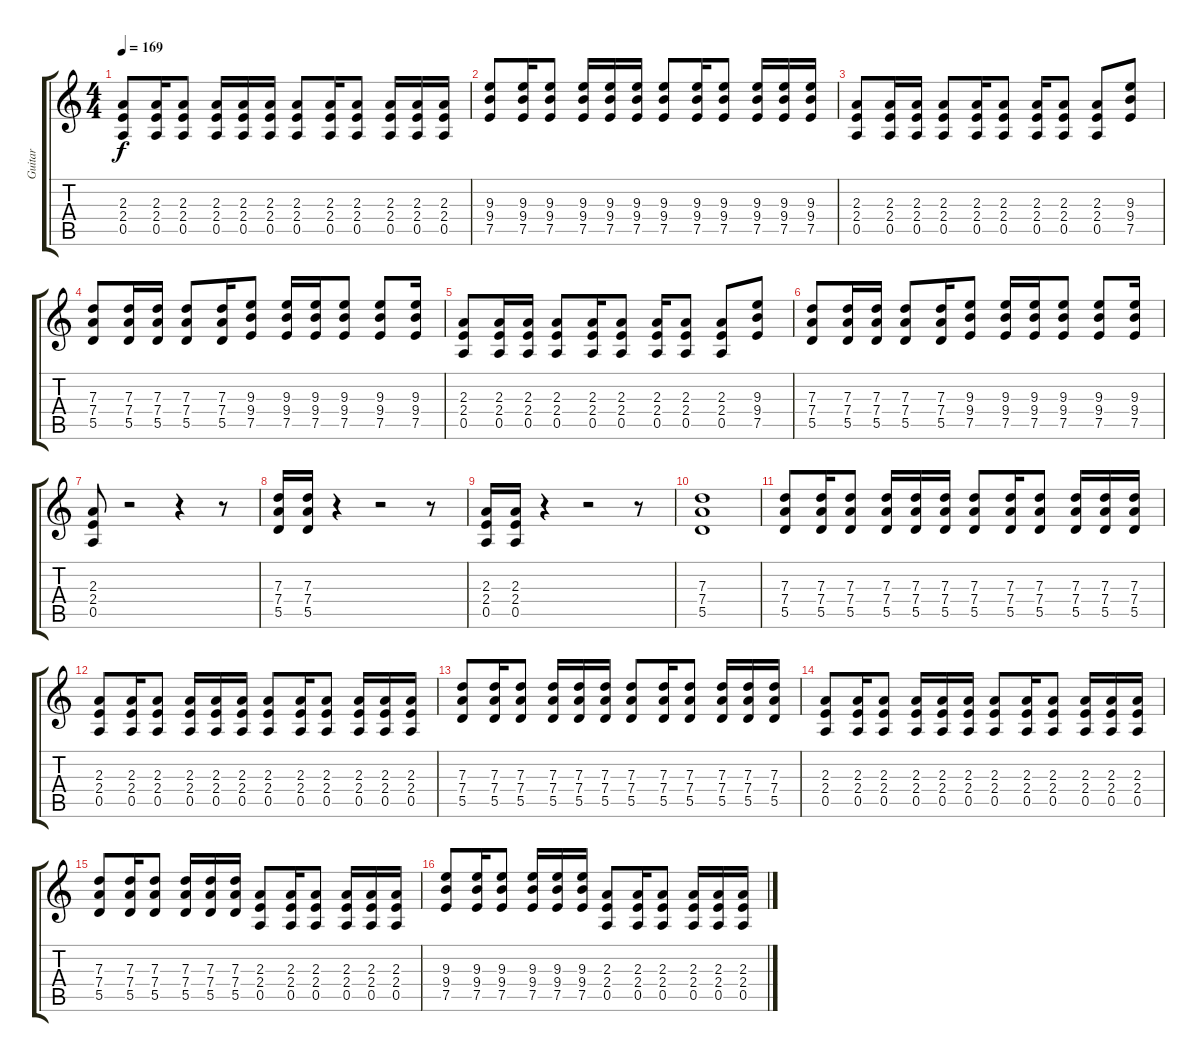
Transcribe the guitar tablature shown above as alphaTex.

\track ("Guitar" "Guitar") {instrument distortionguitar}
\staff {score tabs}
\tuning (E4 B3 G3 D3 A2 E2) {hide}
\ts (4 4)
\tempo 169
\clef g2
\ks c
(2.3 2.4 0.5).8{dy f} (2.3 2.4 0.5).16 (2.3 2.4 0.5).8 (2.3 2.4 0.5).16 (2.3 2.4 0.5).16 (2.3 2.4 0.5).16 (2.3 2.4 0.5).8 (2.3 2.4 0.5).16 (2.3 2.4 0.5).8 (2.3 2.4 0.5).16 (2.3 2.4 0.5).16 (2.3 2.4 0.5).16 |
(9.3 9.4 7.5).8 (9.3 9.4 7.5).16 (9.3 9.4 7.5).8 (9.3 9.4 7.5).16 (9.3 9.4 7.5).16 (9.3 9.4 7.5).16 (9.3 9.4 7.5).8 (9.3 9.4 7.5).16 (9.3 9.4 7.5).8 (9.3 9.4 7.5).16 (9.3 9.4 7.5).16 (9.3 9.4 7.5).16 |
(2.3 2.4 0.5).8 (2.3 2.4 0.5).16 (2.3 2.4 0.5).16 (2.3 2.4 0.5).8 (2.3 2.4 0.5).16 (2.3 2.4 0.5).8 (2.3 2.4 0.5).16 (2.3 2.4 0.5).8 (2.3 2.4 0.5).8 (9.3 9.4 7.5).8 |
(7.3 7.4 5.5).8 (7.3 7.4 5.5).16 (7.3 7.4 5.5).16 (7.3 7.4 5.5).8 (7.3 7.4 5.5).16 (9.3 9.4 7.5).8 (9.3 9.4 7.5).16 (9.3 9.4 7.5).16 (9.3 9.4 7.5).8 (9.3 9.4 7.5).8 (9.3 9.4 7.5).16 |
(2.3 2.4 0.5).8 (2.3 2.4 0.5).16 (2.3 2.4 0.5).16 (2.3 2.4 0.5).8 (2.3 2.4 0.5).16 (2.3 2.4 0.5).8 (2.3 2.4 0.5).16 (2.3 2.4 0.5).8 (2.3 2.4 0.5).8 (9.3 9.4 7.5).8 |
(7.3 7.4 5.5).8 (7.3 7.4 5.5).16 (7.3 7.4 5.5).16 (7.3 7.4 5.5).8 (7.3 7.4 5.5).16 (9.3 9.4 7.5).8 (9.3 9.4 7.5).16 (9.3 9.4 7.5).16 (9.3 9.4 7.5).8 (9.3 9.4 7.5).8 (9.3 9.4 7.5).16 |
(2.3 2.4 0.5).8 r.2 r.4 r.8 |
(7.3 7.4 5.5).16 (7.3 7.4 5.5).16 r.4 r.2 r.8 |
(2.3 2.4 0.5).16 (2.3 2.4 0.5).16 r.4 r.2 r.8 |
(7.3 7.4 5.5).1 |
(7.3 7.4 5.5).8 (7.3 7.4 5.5).16 (7.3 7.4 5.5).8 (7.3 7.4 5.5).16 (7.3 7.4 5.5).16 (7.3 7.4 5.5).16 (7.3 7.4 5.5).8 (7.3 7.4 5.5).16 (7.3 7.4 5.5).8 (7.3 7.4 5.5).16 (7.3 7.4 5.5).16 (7.3 7.4 5.5).16 |
(2.3 2.4 0.5).8 (2.3 2.4 0.5).16 (2.3 2.4 0.5).8 (2.3 2.4 0.5).16 (2.3 2.4 0.5).16 (2.3 2.4 0.5).16 (2.3 2.4 0.5).8 (2.3 2.4 0.5).16 (2.3 2.4 0.5).8 (2.3 2.4 0.5).16 (2.3 2.4 0.5).16 (2.3 2.4 0.5).16 |
(7.3 7.4 5.5).8 (7.3 7.4 5.5).16 (7.3 7.4 5.5).8 (7.3 7.4 5.5).16 (7.3 7.4 5.5).16 (7.3 7.4 5.5).16 (7.3 7.4 5.5).8 (7.3 7.4 5.5).16 (7.3 7.4 5.5).8 (7.3 7.4 5.5).16 (7.3 7.4 5.5).16 (7.3 7.4 5.5).16 |
(2.3 2.4 0.5).8 (2.3 2.4 0.5).16 (2.3 2.4 0.5).8 (2.3 2.4 0.5).16 (2.3 2.4 0.5).16 (2.3 2.4 0.5).16 (2.3 2.4 0.5).8 (2.3 2.4 0.5).16 (2.3 2.4 0.5).8 (2.3 2.4 0.5).16 (2.3 2.4 0.5).16 (2.3 2.4 0.5).16 |
(7.3 7.4 5.5).8 (7.3 7.4 5.5).16 (7.3 7.4 5.5).8 (7.3 7.4 5.5).16 (7.3 7.4 5.5).16 (7.3 7.4 5.5).16 (2.3 2.4 0.5).8 (2.3 2.4 0.5).16 (2.3 2.4 0.5).8 (2.3 2.4 0.5).16 (2.3 2.4 0.5).16 (2.3 2.4 0.5).16 |
(9.3 9.4 7.5).8 (9.3 9.4 7.5).16 (9.3 9.4 7.5).8 (9.3 9.4 7.5).16 (9.3 9.4 7.5).16 (9.3 9.4 7.5).16 (2.3 2.4 0.5).8 (2.3 2.4 0.5).16 (2.3 2.4 0.5).8 (2.3 2.4 0.5).16 (2.3 2.4 0.5).16 (2.3 2.4 0.5).16
